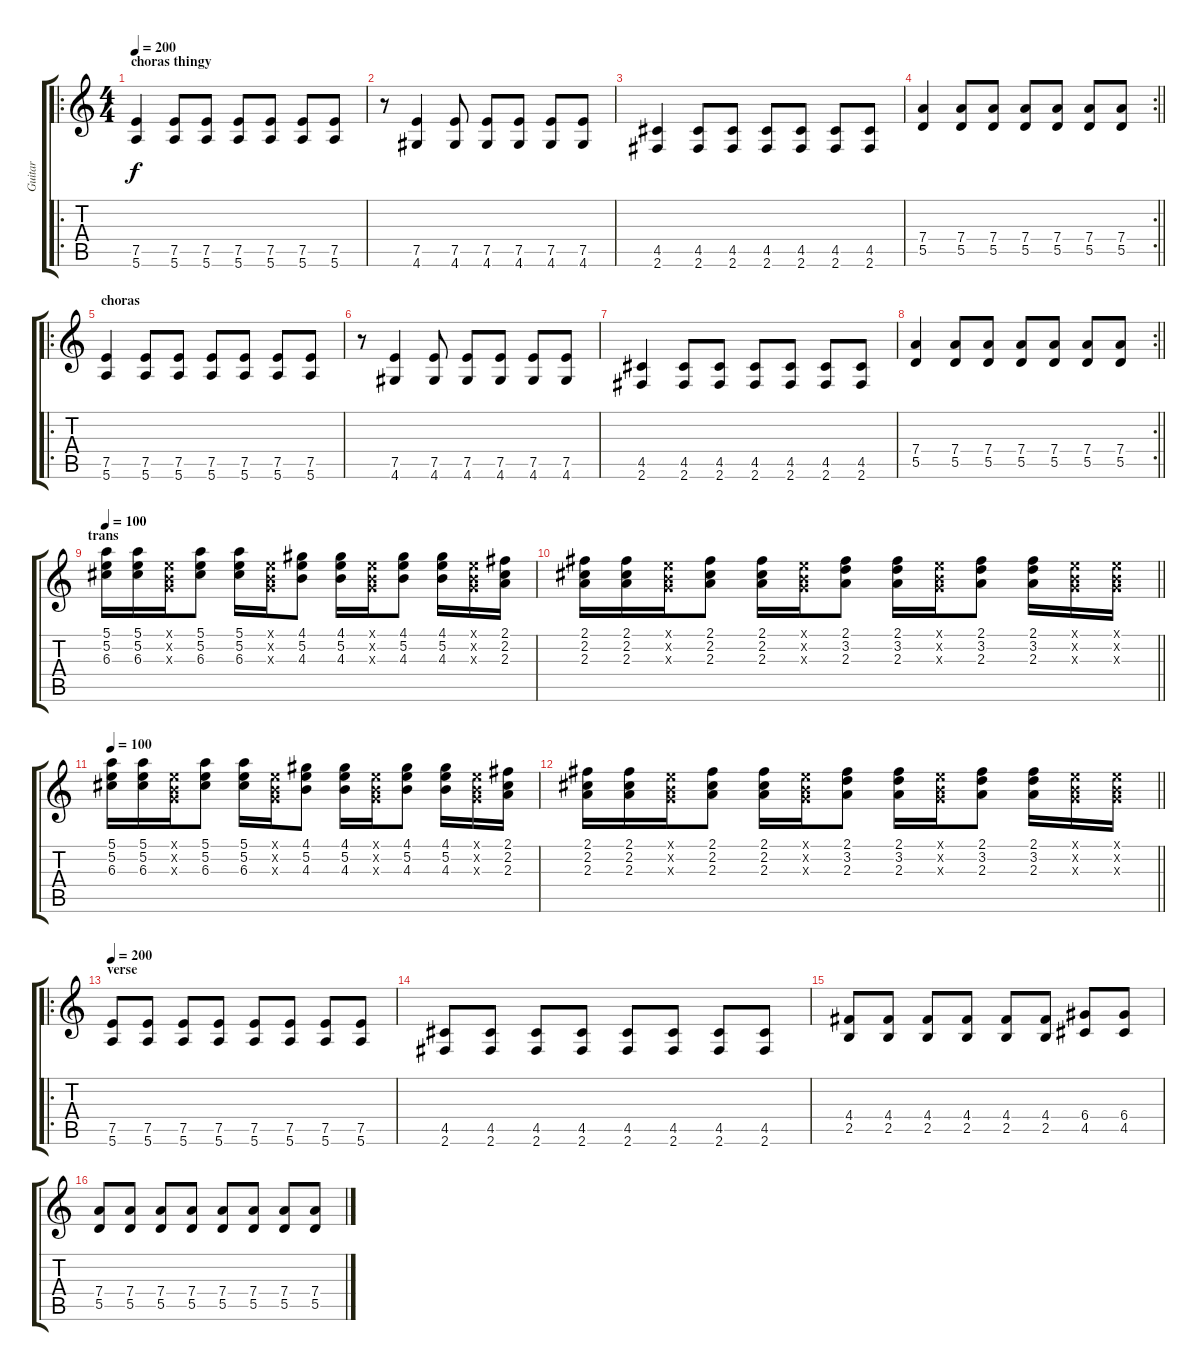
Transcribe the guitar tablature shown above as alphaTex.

\track ("Guitar" "Guitar") {instrument distortionguitar}
\staff {score tabs}
\tuning (E4 B3 G3 D3 A2 E2) {hide}
\ro
\ts (4 4)
\section ("" "choras thingy")
\tempo 200
\clef g2
\ks c
(7.5 5.6).4{dy f instrument distortionguitar} (7.5 5.6).8 (7.5 5.6).8 (7.5 5.6).8 (7.5 5.6).8 (7.5 5.6).8 (7.5 5.6).8 |
r.8 (7.5 4.6).4 (7.5 4.6).8 (7.5 4.6).8 (7.5 4.6).8 (7.5 4.6).8 (7.5 4.6).8 |
(4.5 2.6).4 (4.5 2.6).8 (4.5 2.6).8 (4.5 2.6).8 (4.5 2.6).8 (4.5 2.6).8 (4.5 2.6).8 |
\rc 2
\barLineRight lightlight
(7.4 5.5).4 (7.4 5.5).8 (7.4 5.5).8 (7.4 5.5).8 (7.4 5.5).8 (7.4 5.5).8 (7.4 5.5).8 |
\ro
\section ("" "choras")
(7.5 5.6).4{instrument distortionguitar} (7.5 5.6).8 (7.5 5.6).8 (7.5 5.6).8 (7.5 5.6).8 (7.5 5.6).8 (7.5 5.6).8 |
r.8 (7.5 4.6).4 (7.5 4.6).8 (7.5 4.6).8 (7.5 4.6).8 (7.5 4.6).8 (7.5 4.6).8 |
(4.5 2.6).4 (4.5 2.6).8 (4.5 2.6).8 (4.5 2.6).8 (4.5 2.6).8 (4.5 2.6).8 (4.5 2.6).8 |
\rc 2
\barLineRight lightlight
(7.4 5.5).4 (7.4 5.5).8 (7.4 5.5).8 (7.4 5.5).8 (7.4 5.5).8 (7.4 5.5).8 (7.4 5.5).8 |
\section ("" "trans")
\tempo 100
(5.1 5.2 6.3).16{instrument electricguitarclean} (5.1 5.2 6.3).16 (0.1{x} 0.2{x} 0.3{x}).16 (5.1 5.2 6.3).8 (5.1 5.2 6.3).16 (0.1{x} 0.2{x} 0.3{x}).16 (4.1 5.2 4.3).8 (4.1 5.2 4.3).16 (0.1{x} 0.2{x} 0.3{x}).16 (4.1 5.2 4.3).8 (4.1 5.2 4.3).16 (0.1{x} 0.2{x} 0.3{x}).16 (2.1 2.2 2.3).16 |
\barLineRight lightlight
(2.1 2.2 2.3).16 (2.1 2.2 2.3).16 (0.1{x} 0.2{x} 0.3{x}).16 (2.1 2.2 2.3).8 (2.1 2.2 2.3).16 (0.1{x} 0.2{x} 0.3{x}).16 (2.1 3.2 2.3).8 (2.1 3.2 2.3).16 (0.1{x} 0.2{x} 0.3{x}).16 (2.1 3.2 2.3).8 (2.1 3.2 2.3).16 (0.1{x} 0.2{x} 0.3{x}).16 (0.1{x} 0.2{x} 0.3{x}).16 |
\tempo 100
(5.1 5.2 6.3).16 (5.1 5.2 6.3).16 (0.1{x} 0.2{x} 0.3{x}).16 (5.1 5.2 6.3).8 (5.1 5.2 6.3).16 (0.1{x} 0.2{x} 0.3{x}).16 (4.1 5.2 4.3).8 (4.1 5.2 4.3).16 (0.1{x} 0.2{x} 0.3{x}).16 (4.1 5.2 4.3).8 (4.1 5.2 4.3).16 (0.1{x} 0.2{x} 0.3{x}).16 (2.1 2.2 2.3).16 |
\barLineRight lightlight
(2.1 2.2 2.3).16 (2.1 2.2 2.3).16 (0.1{x} 0.2{x} 0.3{x}).16 (2.1 2.2 2.3).8 (2.1 2.2 2.3).16 (0.1{x} 0.2{x} 0.3{x}).16 (2.1 3.2 2.3).8 (2.1 3.2 2.3).16 (0.1{x} 0.2{x} 0.3{x}).16 (2.1 3.2 2.3).8 (2.1 3.2 2.3).16 (0.1{x} 0.2{x} 0.3{x}).16 (0.1{x} 0.2{x} 0.3{x}).16 |
\ro
\section ("" "verse")
\tempo 200
(7.5 5.6).8{instrument electricguitarmuted} (7.5 5.6).8 (7.5 5.6).8 (7.5 5.6).8 (7.5 5.6).8 (7.5 5.6).8 (7.5 5.6).8 (7.5 5.6).8 |
(4.5 2.6).8 (4.5 2.6).8 (4.5 2.6).8 (4.5 2.6).8 (4.5 2.6).8 (4.5 2.6).8 (4.5 2.6).8 (4.5 2.6).8 |
(4.4 2.5).8 (4.4 2.5).8 (4.4 2.5).8 (4.4 2.5).8 (4.4 2.5).8 (4.4 2.5).8 (6.4 4.5).8 (6.4 4.5).8 |
(7.4 5.5).8 (7.4 5.5).8 (7.4 5.5).8 (7.4 5.5).8 (7.4 5.5).8 (7.4 5.5).8 (7.4 5.5).8 (7.4 5.5).8
